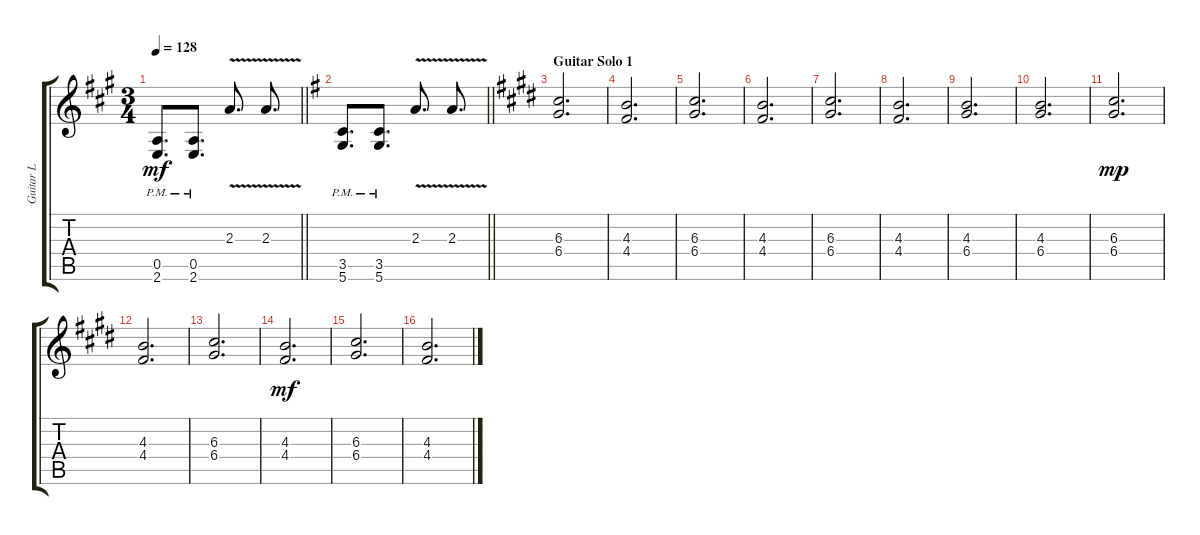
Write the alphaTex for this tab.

\track ("Guitar L" "Guitar L") {instrument distortionguitar}
\staff {score tabs}
\tuning (E4 B3 G3 D3 A2 D2) {hide}
\ts (3 4)
\tempo 128
\clef g2
\barLineRight lightlight
\ks a
(0.5{pm} 2.6{pm}).8{d dy mf} (0.5{pm} 2.6{pm}).8{d} 2.3{v}.8{d} 2.3{v}.8{d} |
\barLineRight lightlight
\ks g
(3.5{pm} 5.6{pm}).8{d} (3.5{pm} 5.6{pm}).8{d} 2.3{v}.8{d} 2.3{v}.8{d} |
\section ("" "Guitar Solo 1")
\ks e
(6.3 6.4).2{d} |
(4.3 4.4).2{d} |
(6.3 6.4).2{d} |
(4.3 4.4).2{d} |
(6.3 6.4).2{d} |
(4.3 4.4).2{d} |
(4.3 6.4).2{d} |
(4.3 6.4).2{d} |
(6.3 6.4).2{d dy mp} |
(4.3 4.4).2{d} |
(6.3 6.4).2{d} |
(4.3 4.4).2{d dy mf} |
(6.3 6.4).2{d} |
(4.3 4.4).2{d}
